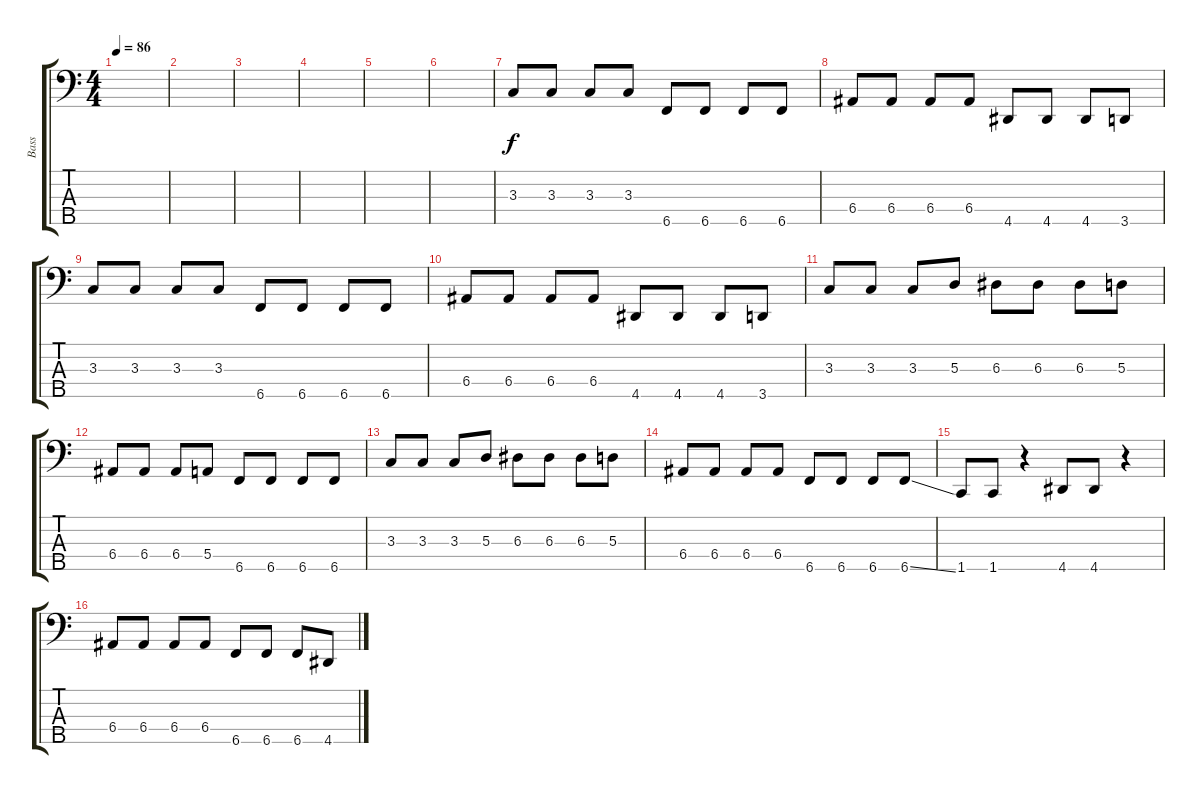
\track ("Bass" "Bass") {instrument electricbassfinger}
\staff {score tabs}
\tuning (G2 D2 A1 E1 B0) {hide}
\ts (4 4)
\tempo 86
\clef f4
\ks c
|
|
|
|
|
|
3.3.8 3.3.8 3.3.8 3.3.8 6.5.8 6.5.8 6.5.8 6.5.8 |
6.4.8 6.4.8 6.4.8 6.4.8 4.5.8 4.5.8 4.5.8 3.5.8 |
3.3.8 3.3.8 3.3.8 3.3.8 6.5.8 6.5.8 6.5.8 6.5.8 |
6.4.8 6.4.8 6.4.8 6.4.8 4.5.8 4.5.8 4.5.8 3.5.8 |
3.3.8 3.3.8 3.3.8 5.3.8 6.3.8 6.3.8 6.3.8 5.3.8 |
6.4.8 6.4.8 6.4.8 5.4.8 6.5.8 6.5.8 6.5.8 6.5.8 |
3.3.8 3.3.8 3.3.8 5.3.8 6.3.8 6.3.8 6.3.8 5.3.8 |
6.4.8 6.4.8 6.4.8 6.4.8 6.5.8 6.5.8 6.5.8 6.5{ss}.8 |
1.5.8 1.5.8 r.4 4.5.8 4.5.8 r.4 |
6.4.8 6.4.8 6.4.8 6.4.8 6.5.8 6.5.8 6.5.8 4.5{ss}.8
